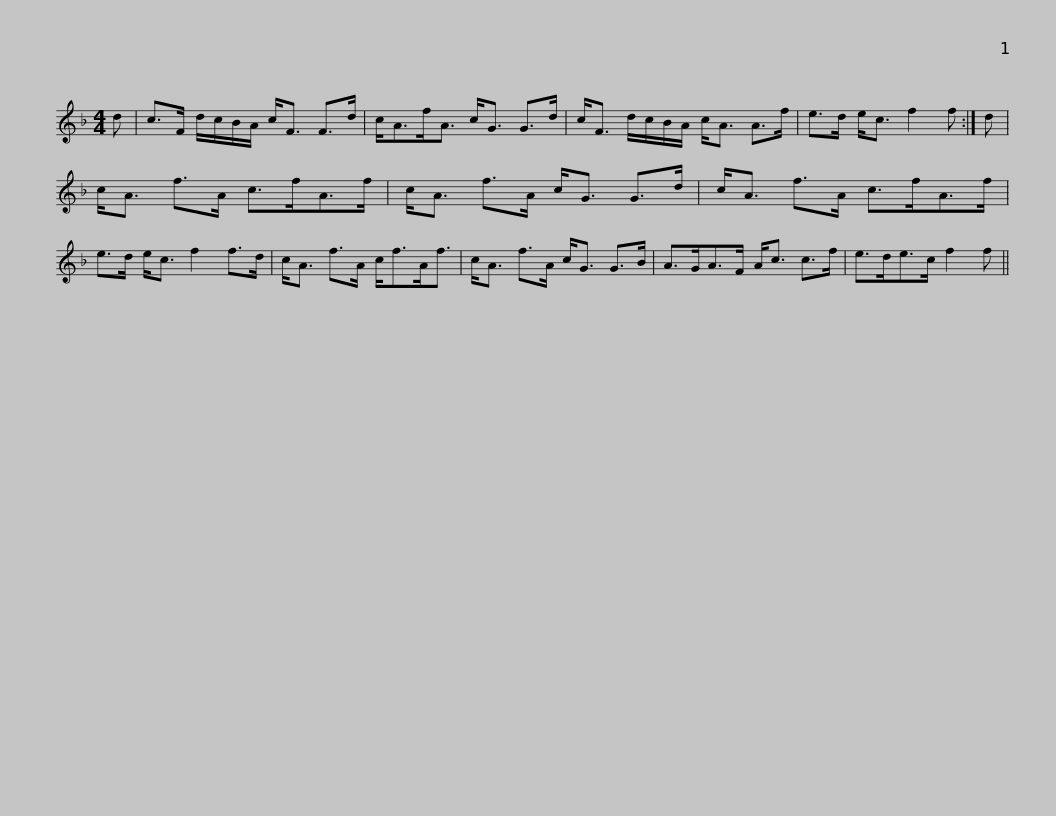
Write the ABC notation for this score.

X:1
L:1/8
M:4/4
I:linebreak $
K:F
V:1 treble
V:1
 d | c>F d/c/B/A/ c<F F>d | c<Af<A c<G G>d | c<F d/c/B/A/ c<A A>f | e>d e<c f2 f :| %5
 d |$ c<A f>A c>fA>f | c<A f>A c<G G>d | c<A f>A c>fA>f | e>d e<c f2 f>d |$ %10
 c<A f>A c<fA<f | c<A f>A c<G G>B | A>GA>F A<c c>f | e>de>c f2 f || %14
